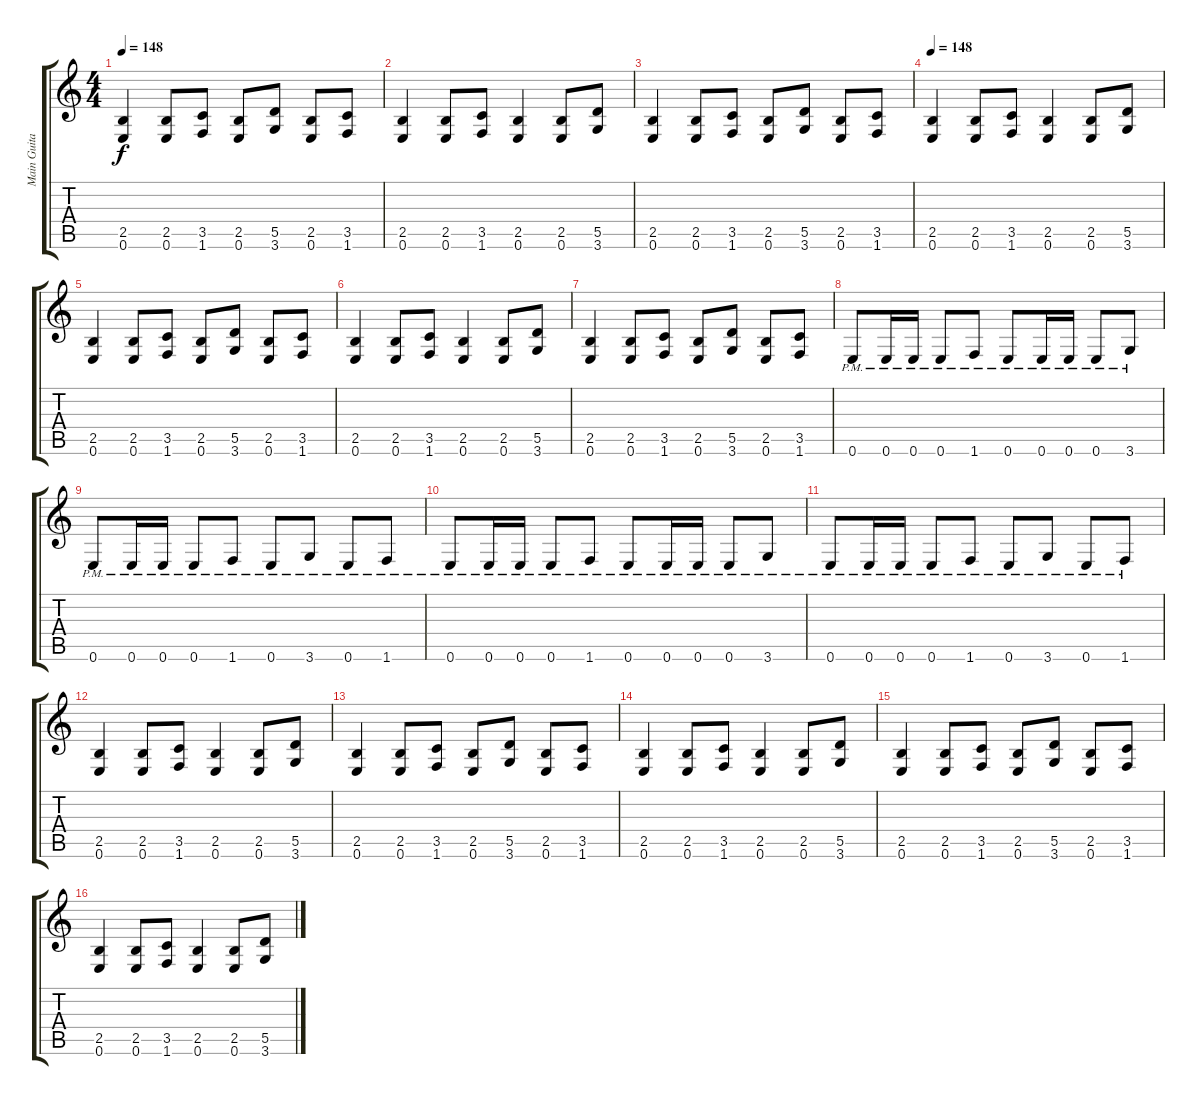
\track ("Main Guitar" "Main Guita") {instrument distortionguitar}
\staff {score tabs}
\tuning (E4 B3 G3 D3 A2 E2) {hide}
\ts (4 4)
\tempo 148
\clef g2
\ks c
(2.5 0.6).4{dy f} (2.5 0.6).8 (3.5 1.6).8 (2.5 0.6).8 (5.5 3.6).8 (2.5 0.6).8 (3.5 1.6).8 |
(2.5 0.6).4 (2.5 0.6).8 (3.5 1.6).8 (2.5 0.6).4 (2.5 0.6).8 (5.5 3.6).8 |
(2.5 0.6).4 (2.5 0.6).8 (3.5 1.6).8 (2.5 0.6).8 (5.5 3.6).8 (2.5 0.6).8 (3.5 1.6).8 |
\tempo 148
(2.5 0.6).4 (2.5 0.6).8 (3.5 1.6).8 (2.5 0.6).4 (2.5 0.6).8 (5.5 3.6).8 |
(2.5 0.6).4 (2.5 0.6).8 (3.5 1.6).8 (2.5 0.6).8 (5.5 3.6).8 (2.5 0.6).8 (3.5 1.6).8 |
(2.5 0.6).4 (2.5 0.6).8 (3.5 1.6).8 (2.5 0.6).4 (2.5 0.6).8 (5.5 3.6).8 |
(2.5 0.6).4 (2.5 0.6).8 (3.5 1.6).8 (2.5 0.6).8 (5.5 3.6).8 (2.5 0.6).8 (3.5 1.6).8 |
0.6{pm}.8 0.6{pm}.16 0.6{pm}.16 0.6{pm}.8 1.6{pm}.8 0.6{pm}.8 0.6{pm}.16 0.6{pm}.16 0.6{pm}.8 3.6{pm}.8 |
0.6{pm}.8 0.6{pm}.16 0.6{pm}.16 0.6{pm}.8 1.6{pm}.8 0.6{pm}.8 3.6{pm}.8 0.6{pm}.8 1.6{pm}.8 |
0.6{pm}.8 0.6{pm}.16 0.6{pm}.16 0.6{pm}.8 1.6{pm}.8 0.6{pm}.8 0.6{pm}.16 0.6{pm}.16 0.6{pm}.8 3.6{pm}.8 |
0.6{pm}.8 0.6{pm}.16 0.6{pm}.16 0.6{pm}.8 1.6{pm}.8 0.6{pm}.8 3.6{pm}.8 0.6{pm}.8 1.6{pm}.8 |
(2.5 0.6).4 (2.5 0.6).8 (3.5 1.6).8 (2.5 0.6).4 (2.5 0.6).8 (5.5 3.6).8 |
(2.5 0.6).4 (2.5 0.6).8 (3.5 1.6).8 (2.5 0.6).8 (5.5 3.6).8 (2.5 0.6).8 (3.5 1.6).8 |
(2.5 0.6).4 (2.5 0.6).8 (3.5 1.6).8 (2.5 0.6).4 (2.5 0.6).8 (5.5 3.6).8 |
(2.5 0.6).4 (2.5 0.6).8 (3.5 1.6).8 (2.5 0.6).8 (5.5 3.6).8 (2.5 0.6).8 (3.5 1.6).8 |
(2.5 0.6).4 (2.5 0.6).8 (3.5 1.6).8 (2.5 0.6).4 (2.5 0.6).8 (5.5 3.6).8
